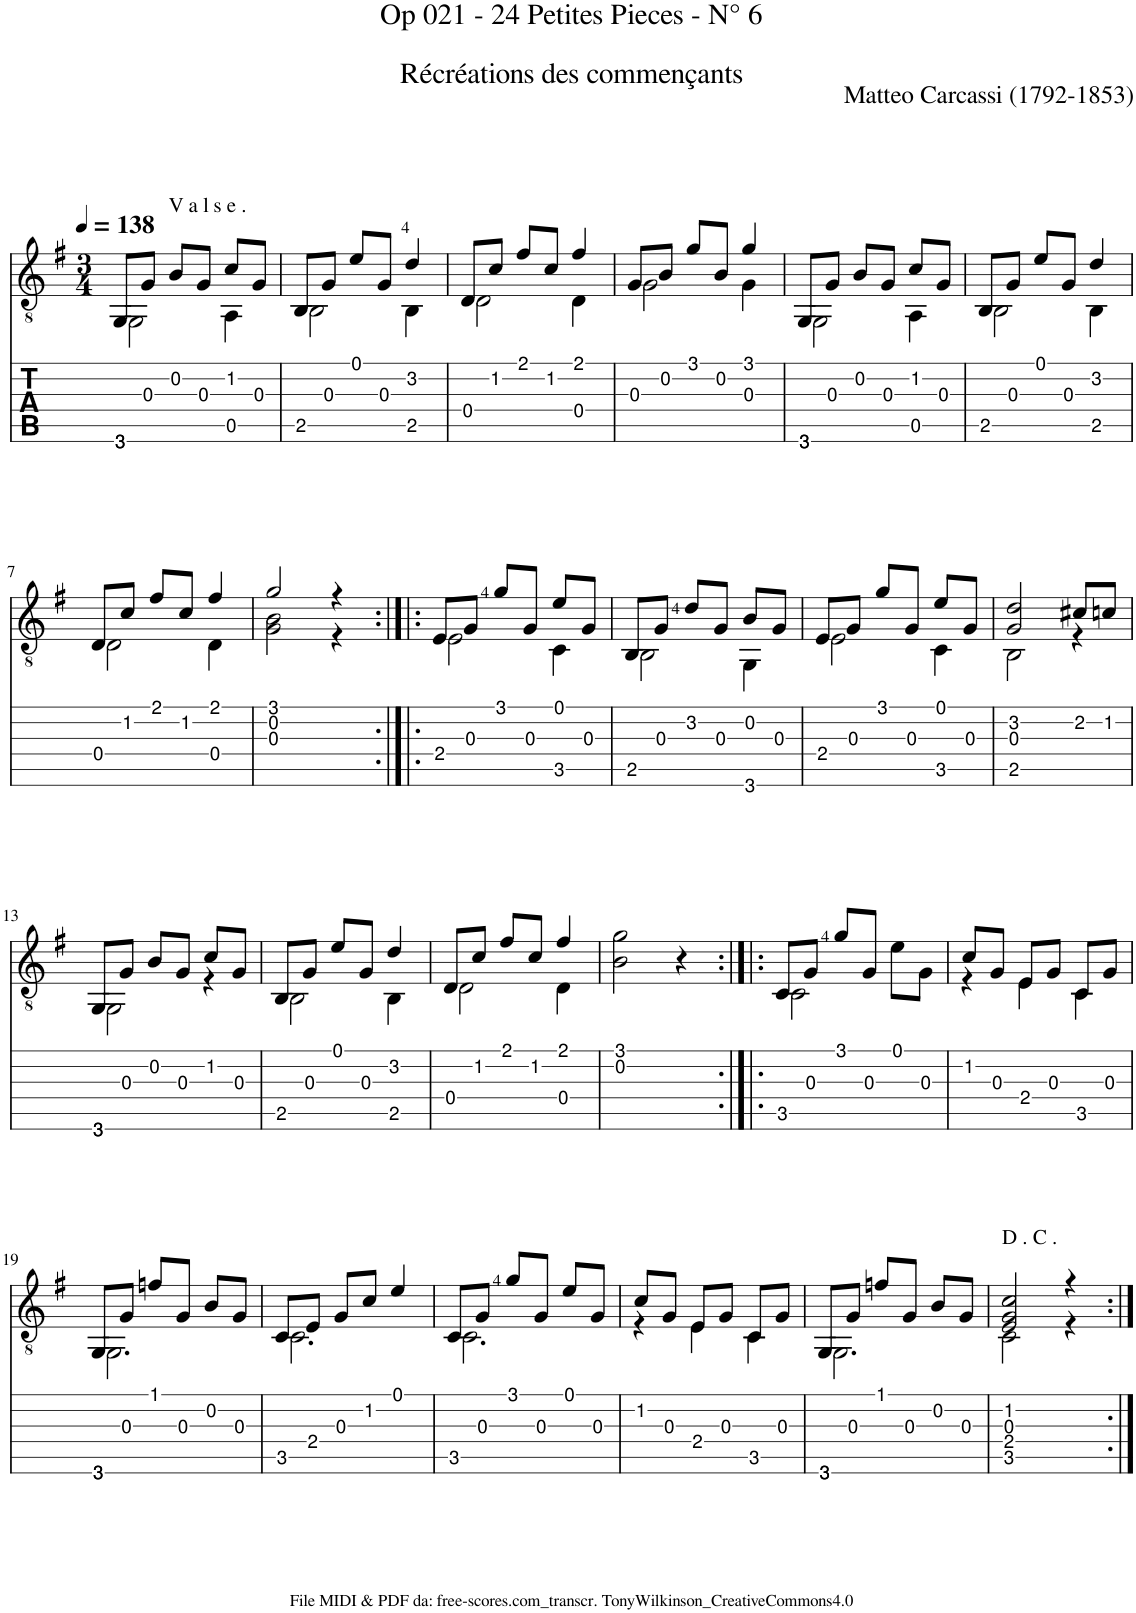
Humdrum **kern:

**kern	**kern
*part1	*part1
*staff2	*staff1
*I"Guitar	*
*I'Guit.	*
*stria6	*
*	*clefGv2
*k[f#]	*k[f#]
*M3/4	*M3/4
*MM138	*MM138
=1	=1
*^	*^
8GGL	2GG	8GG/L	2GG\
8GJ	.	8G/J	.
!	!	!LO:TX:a:t=V a l s e .	!
8BL	.	8B/L	.
8GJ	.	8G/J	.
8cL	4AA	8c/L	4AA\
8GJ	.	8G/J	.
=2	=2	=2	=2
8BBL	2BB	8BB/L	2BB\
8GJ	.	8G/J	.
8eL	.	8e/L	.
8GJ	.	8G/J	.
4d	4BB	4d/	4BB\
=3	=3	=3	=3
8DL	2D	8D/L	2D\
8cJ	.	8c/J	.
8f#L	.	8f#/L	.
8cJ	.	8c/J	.
4f#	4D	4f#/	4D\
=4	=4	=4	=4
8GL	2G	8G/L	2G\
8BJ	.	8B/J	.
8gL	.	8g/L	.
8BJ	.	8B/J	.
4g	4G	4g/	4G\
=5	=5	=5	=5
8GGL	2GG	8GG/L	2GG\
8GJ	.	8G/J	.
8BL	.	8B/L	.
8GJ	.	8G/J	.
8cL	4AA	8c/L	4AA\
8GJ	.	8G/J	.
=6	=6	=6	=6
8BBL	2BB	8BB/L	2BB\
8GJ	.	8G/J	.
8eL	.	8e/L	.
8GJ	.	8G/J	.
4d	4BB	4d/	4BB\
!!LO:LB:g=z	!!
=7	=7	=7	=7
8DL	2D	8D/L	2D\
8cJ	.	8c/J	.
8f#L	.	8f#/L	.
8cJ	.	8c/J	.
4f#	4D	4f#/	4D\
=8	=8	=8	=8
2g	2G 2B	2g/	2G\ 2B\
4r	4r	4r	4r
=9:|!|:	=9:|!|:	=9:|!|:	=9:|!|:
8EL	2E	8E/L	2E\
8GJ	.	8G/J	.
8gL	.	8g/L	.
8GJ	.	8G/J	.
8eL	4C	8e/L	4C\
8GJ	.	8G/J	.
=10	=10	=10	=10
8BBL	2BB	8BB/L	2BB\
8GJ	.	8G/J	.
8dL	.	8d/L	.
8GJ	.	8G/J	.
8BL	4GG	8B/L	4GG\
8GJ	.	8G/J	.
=11	=11	=11	=11
8EL	2E	8E/L	2E\
8GJ	.	8G/J	.
8gL	.	8g/L	.
8GJ	.	8G/J	.
8eL	4C	8e/L	4C\
8GJ	.	8G/J	.
=12	=12	=12	=12
2G 2d	2BB	2G/ 2d/	2BB\
8c#L	4r	8c#X/L	4r
8cJ	.	8cn/J	.
!!LO:LB:g=z	!!
=13	=13	=13	=13
8GGL	2GG	8GG/L	2GG\
8GJ	.	8G/J	.
8BL	.	8B/L	.
8GJ	.	8G/J	.
8cL	4r	8c/L	4r
8GJ	.	8G/J	.
=14	=14	=14	=14
8BBL	2BB	8BB/L	2BB\
8GJ	.	8G/J	.
8eL	.	8e/L	.
8GJ	.	8G/J	.
4d	4BB	4d/	4BB\
=15	=15	=15	=15
8DL	2D	8D/L	2D\
8cJ	.	8c/J	.
8f#L	.	8f#/L	.
8cJ	.	8c/J	.
4f#	4D	4f#/	4D\
*v	*v	*	*
*	*v	*v
=16	=16
2B 2g	2B\ 2g\
4r	4r
=17:|!|:	=17:|!|:
*^	*^
8CL	2C	8C/L	2C\
8GJ	.	8G/J	.
8gL	.	8g/L	.
8GJ	.	8G/J	.
8eL	4ryy	8e\L	4ryy
8GJ	.	8G\J	.
=18	=18	=18	=18
8cL	4r	8c/L	4r
8GJ	.	8G/J	.
8EL	4E	8E/L	4E\
8GJ	.	8G/J	.
8CL	4C	8C/L	4C\
8GJ	.	8G/J	.
!!LO:LB:g=z	!!
=19	=19	=19	=19
8GGL	2.GG	8GG/L	2.GG\
8GJ	.	8G/J	.
8fL	.	8fn/L	.
8GJ	.	8G/J	.
8BL	.	8B/L	.
8GJ	.	8G/J	.
=20	=20	=20	=20
8CL	2.C	8C/L	2.C\
8EJ	.	8E/J	.
8GL	.	8G/L	.
8cJ	.	8c/J	.
4e	.	4e/	.
=21	=21	=21	=21
8CL	2.C	8C/L	2.C\
8GJ	.	8G/J	.
8gL	.	8g/L	.
8GJ	.	8G/J	.
8eL	.	8e/L	.
8GJ	.	8G/J	.
=22	=22	=22	=22
8cL	4r	8c/L	4r
8GJ	.	8G/J	.
8EL	4E	8E/L	4E\
8GJ	.	8G/J	.
8CL	4C	8C/L	4C\
8GJ	.	8G/J	.
=23	=23	=23	=23
8GGL	2.GG	8GG/L	2.GG\
8GJ	.	8G/J	.
8fL	.	8fn/L	.
8GJ	.	8G/J	.
8BL	.	8B/L	.
8GJ	.	8G/J	.
=24	=24	=24	=24
2E 2G 2c	2C	2E/ 2G/ 2c/	2C\
4r	4r	4r	4r
*v	*v	*	*
*	*v	*v
=:|!	=:|!
*-	*-
